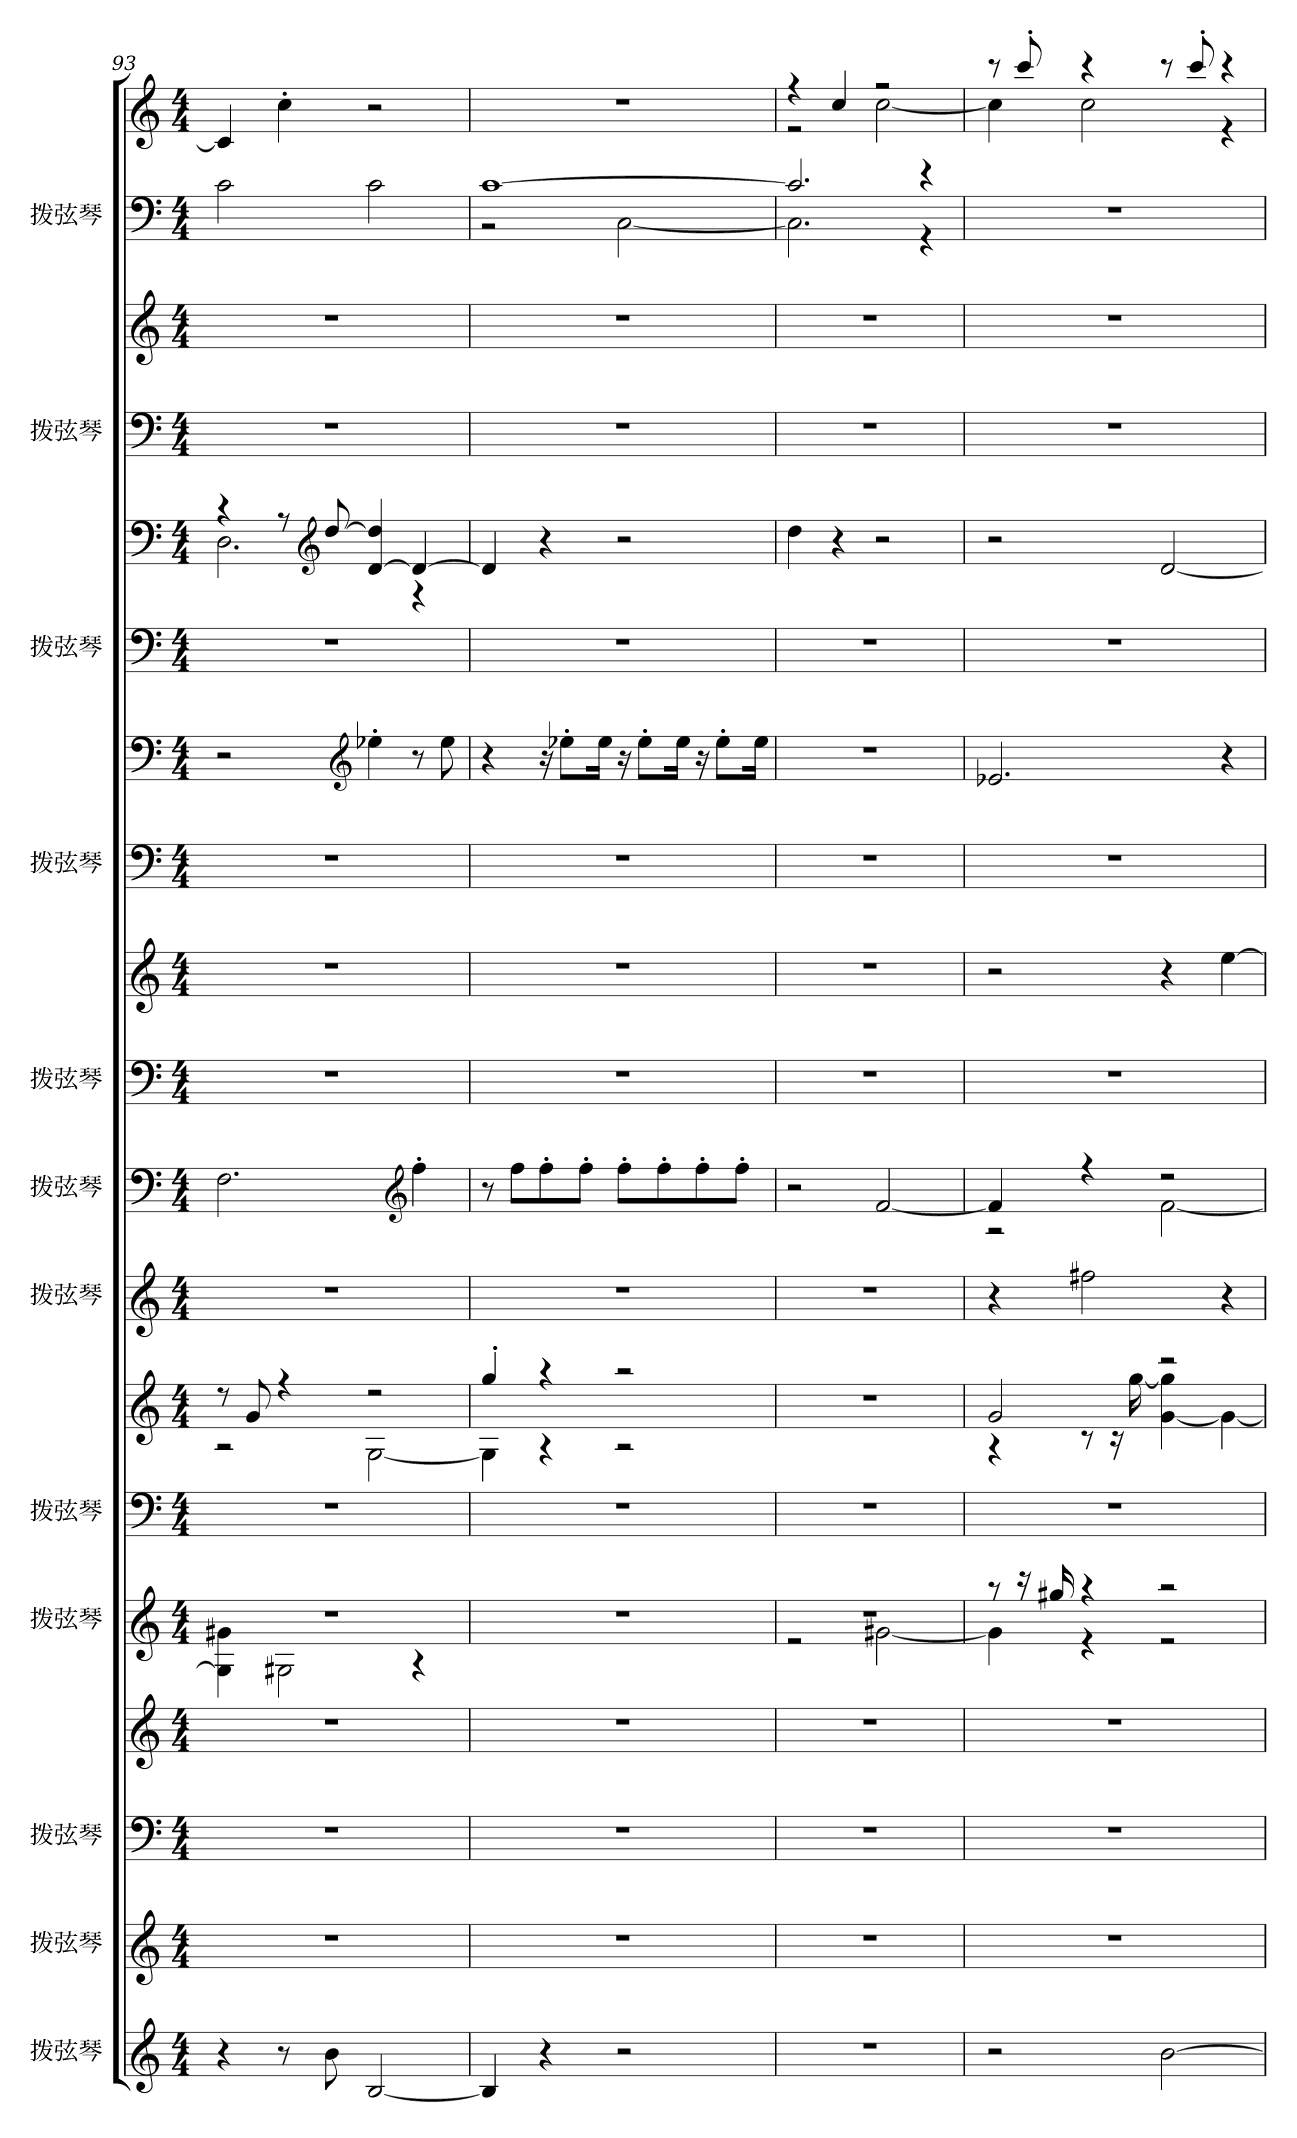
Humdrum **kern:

**kern	**kern	**kern	**kern	**kern	**kern	**kern	**kern	**kern	**kern	**kern	**kern	**kern	**kern	**kern	**kern	**kern	**kern	**kern
*part12	*part11	*part10	*part10	*part9	*part8	*part8	*part7	*part6	*part5	*part5	*part4	*part4	*part3	*part3	*part2	*part2	*part1	*part1
*staff19	*staff18	*staff17	*staff16	*staff15	*staff14	*staff13	*staff12	*staff11	*staff10	*staff9	*staff8	*staff7	*staff6	*staff5	*staff4	*staff3	*staff2	*staff1
*I"拨弦琴	*I"拨弦琴	*I"拨弦琴	*	*I"拨弦琴	*I"拨弦琴	*	*I"拨弦琴	*I"拨弦琴	*I"拨弦琴	*	*I"拨弦琴	*	*I"拨弦琴	*	*I"拨弦琴	*	*I"拨弦琴	*
!!LO:PB:g=z
*clefG2	*clefG2	*clefF4	*clefG2	*clefG2	*clefF4	*clefG2	*clefG2	*clefF4	*clefF4	*clefG2	*clefF4	*clefF4	*clefF4	*clefF4	*clefF4	*clefG2	*clefF4	*clefG2
*k[]	*k[]	*k[]	*k[]	*k[]	*k[]	*k[]	*k[]	*k[]	*k[]	*k[]	*k[]	*k[]	*k[]	*k[]	*k[]	*k[]	*k[]	*k[]
*M4/4	*M4/4	*M4/4	*M4/4	*M4/4	*M4/4	*M4/4	*M4/4	*M4/4	*M4/4	*M4/4	*M4/4	*M4/4	*M4/4	*M4/4	*M4/4	*M4/4	*M4/4	*M4/4
=93	=93	=93	=93	=93	=93	=93	=93	=93	=93	=93	=93	=93	=93	=93	=93	=93	=93	=93
*	*	*	*	*^	*	*^	*	*	*	*	*	*	*	*^	*	*	*	*
4r	1r	1r	1r	1r	4G#\] 4g#X\	1r	8r	2r	1r	2.F\	1r	1r	1r	2r	1r	4r	2.D\	1r	1r	2c\	4c/]
.	.	.	.	.	.	.	8g/	.	.	.	.	.	.	.	.	.	.	.	.	.	.
8r	.	.	.	.	2G#X\	.	4r	.	.	.	.	.	.	.	.	8r	.	.	.	.	4cc'\
*	*	*	*	*	*	*	*	*	*	*	*	*	*	*	*	*clefG2	*	*	*	*	*
8b\	.	.	.	.	.	.	.	.	.	.	.	.	.	.	.	[8dd/	.	.	.	.	.
*	*	*	*	*	*	*	*	*	*	*	*	*	*	*clefG2	*	*	*	*	*	*	*
[2B/	.	.	.	.	.	.	2r	[2G\	.	.	.	.	.	4ee-X'\	.	[4d/ 4dd/]	.	.	.	2c\	2r
*	*	*	*	*	*	*	*	*	*	*clefG2	*	*	*	*	*	*	*	*	*	*	*
.	.	.	.	.	4r	.	.	.	.	4ff'\	.	.	.	8r	.	4d/_	4r	.	.	.	.
.	.	.	.	.	.	.	.	.	.	.	.	.	.	8ee-\	.	.	.	.	.	.	.
*	*	*	*	*v	*v	*	*	*	*	*	*	*	*	*	*	*v	*v	*	*	*	*
=94	=94	=94	=94	=94	=94	=94	=94	=94	=94	=94	=94	=94	=94	=94	=94	=94	=94	=94	=94
*	*	*	*	*	*	*	*	*	*	*	*	*	*	*	*	*	*	*^	*
4B/]	1r	1r	1r	1r	1r	4gg'/	4G\]	1r	8r	1r	1r	1r	4r	1r	4d/]	1r	1r	[1c	2r	1r
.	.	.	.	.	.	.	.	.	8ff\L	.	.	.	.	.	.	.	.	.	.	.
4r	.	.	.	.	.	4r	4r	.	8ff'\	.	.	.	16r	.	4r	.	.	.	.	.
.	.	.	.	.	.	.	.	.	.	.	.	.	8ee-X'\L	.	.	.	.	.	.	.
.	.	.	.	.	.	.	.	.	8ff'\J	.	.	.	.	.	.	.	.	.	.	.
.	.	.	.	.	.	.	.	.	.	.	.	.	16ee-\Jk	.	.	.	.	.	.	.
2r	.	.	.	.	.	2r	2r	.	8ff'\L	.	.	.	16r	.	2r	.	.	.	[2C\	.
.	.	.	.	.	.	.	.	.	.	.	.	.	8ee-'\L	.	.	.	.	.	.	.
.	.	.	.	.	.	.	.	.	8ff'\	.	.	.	.	.	.	.	.	.	.	.
.	.	.	.	.	.	.	.	.	.	.	.	.	16ee-\Jk	.	.	.	.	.	.	.
.	.	.	.	.	.	.	.	.	8ff'\	.	.	.	16r	.	.	.	.	.	.	.
.	.	.	.	.	.	.	.	.	.	.	.	.	8ee-'\L	.	.	.	.	.	.	.
.	.	.	.	.	.	.	.	.	8ff'\J	.	.	.	.	.	.	.	.	.	.	.
.	.	.	.	.	.	.	.	.	.	.	.	.	16ee-\Jk	.	.	.	.	.	.	.
*	*	*	*	*	*	*v	*v	*	*	*	*	*	*	*	*	*	*	*	*	*
=95	=95	=95	=95	=95	=95	=95	=95	=95	=95	=95	=95	=95	=95	=95	=95	=95	=95	=95	=95
*	*	*	*	*^	*	*	*	*	*	*	*	*	*	*	*	*	*	*	*^
1r	1r	1r	1r	1r	2r	1r	1r	1r	2r	1r	1r	1r	1r	1r	4dd\	1r	1r	2.c/]	2.C\]	4r	2r
.	.	.	.	.	.	.	.	.	.	.	.	.	.	.	4r	.	.	.	.	4cc/	.
.	.	.	.	.	[2g#X\	.	.	.	[2f/	.	.	.	.	.	2r	.	.	.	.	2r	[2cc\
.	.	.	.	.	.	.	.	.	.	.	.	.	.	.	.	.	.	4r	4r	.	.
*	*	*	*	*	*	*	*	*	*	*	*	*	*	*	*	*	*	*v	*v	*	*
=96	=96	=96	=96	=96	=96	=96	=96	=96	=96	=96	=96	=96	=96	=96	=96	=96	=96	=96	=96	=96
*	*	*	*	*	*	*	*^	*	*^	*	*	*	*	*	*	*	*	*	*	*
2r	1r	1r	1r	8r	4g#\]	1r	2g/	4r	4r	4f/]	2r	1r	2r	1r	2.e-X/	1r	2r	1r	1r	1r	8r	4cc\]
.	.	.	.	16r	.	.	.	.	.	.	.	.	.	.	.	.	.	.	.	.	8ccc'/	.
.	.	.	.	16gg#X/	.	.	.	.	.	.	.	.	.	.	.	.	.	.	.	.	.	.
.	.	.	.	4r	4r	.	.	8r	2ff#X\	4r	.	.	.	.	.	.	.	.	.	.	4r	2cc\
.	.	.	.	.	.	.	.	16r	.	.	.	.	.	.	.	.	.	.	.	.	.	.
.	.	.	.	.	.	.	.	[16gg\	.	.	.	.	.	.	.	.	.	.	.	.	.	.
[2b\	.	.	.	2r	2r	.	2r	[4g\ 4gg\]	.	2r	[2f\	.	4r	.	.	.	[2d/	.	.	.	8r	.
.	.	.	.	.	.	.	.	.	.	.	.	.	.	.	.	.	.	.	.	.	8ccc'/	.
.	.	.	.	.	.	.	.	4g\_	4r	.	.	.	[4ee\	.	4r	.	.	.	.	.	4r	4r
*	*	*	*	*v	*v	*	*v	*v	*	*v	*v	*	*	*	*	*	*	*	*	*	*v	*v
=	=	=	=	=	=	=	=	=	=	=	=	=	=	=	=	=	=	=
*-	*-	*-	*-	*-	*-	*-	*-	*-	*-	*-	*-	*-	*-	*-	*-	*-	*-	*-
